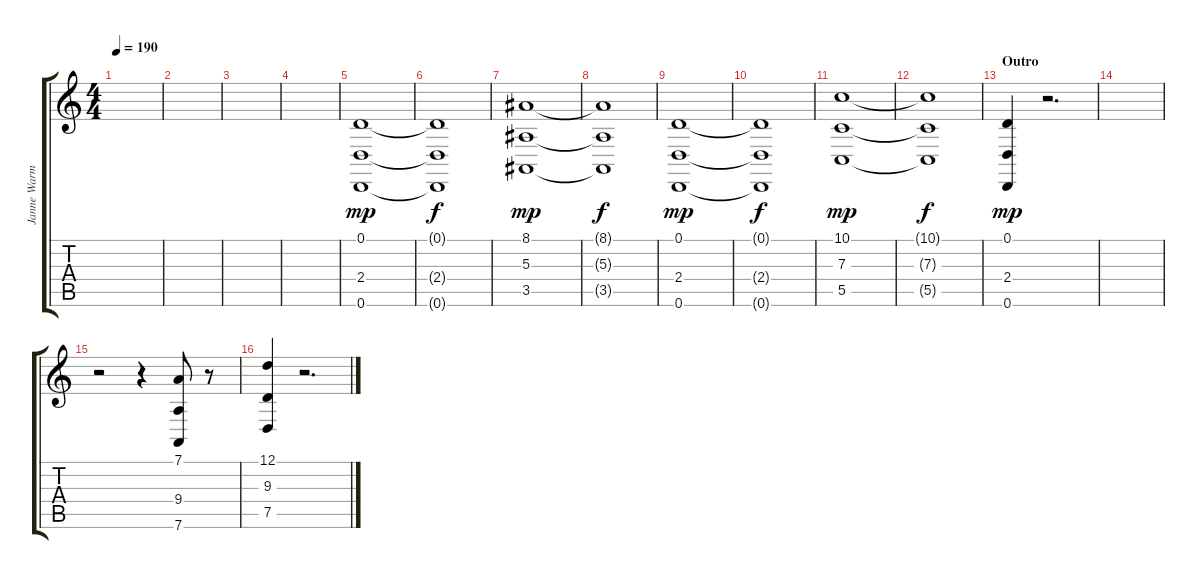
\track ("Janne Warman (Keyboard RH)" "Janne Warm") {instrument pad5bowed}
\staff {score tabs}
\tuning (D4 A3 F3 C3 G2 D2) {hide}
\ts (4 4)
\tempo 190
\clef g2
\ks c
|
|
|
|
(0.1 2.4 0.6).1{dy mp volume 8 balance 11 instrument pad5bowed} |
(0.1{t} 2.4{t} 0.6{t}).1{dy f} |
(8.1 5.3 3.5).1{dy mp} |
(8.1{t} 5.3{t} 3.5{t}).1{dy f} |
(0.1 2.4 0.6).1{dy mp} |
(0.1{t} 2.4{t} 0.6{t}).1{dy f} |
(10.1 7.3 5.5).1{dy mp} |
(10.1{t} 7.3{t} 5.5{t}).1{dy f} |
\section ("" "Outro")
(0.1 2.4 0.6).4{dy mp} r.2{d} |
|
r.2 r.4 (7.1 9.4 7.6).8{volume 9 instrument orchestrahit} r.8 |
(12.1 9.3 7.5).4 r.2{d}
